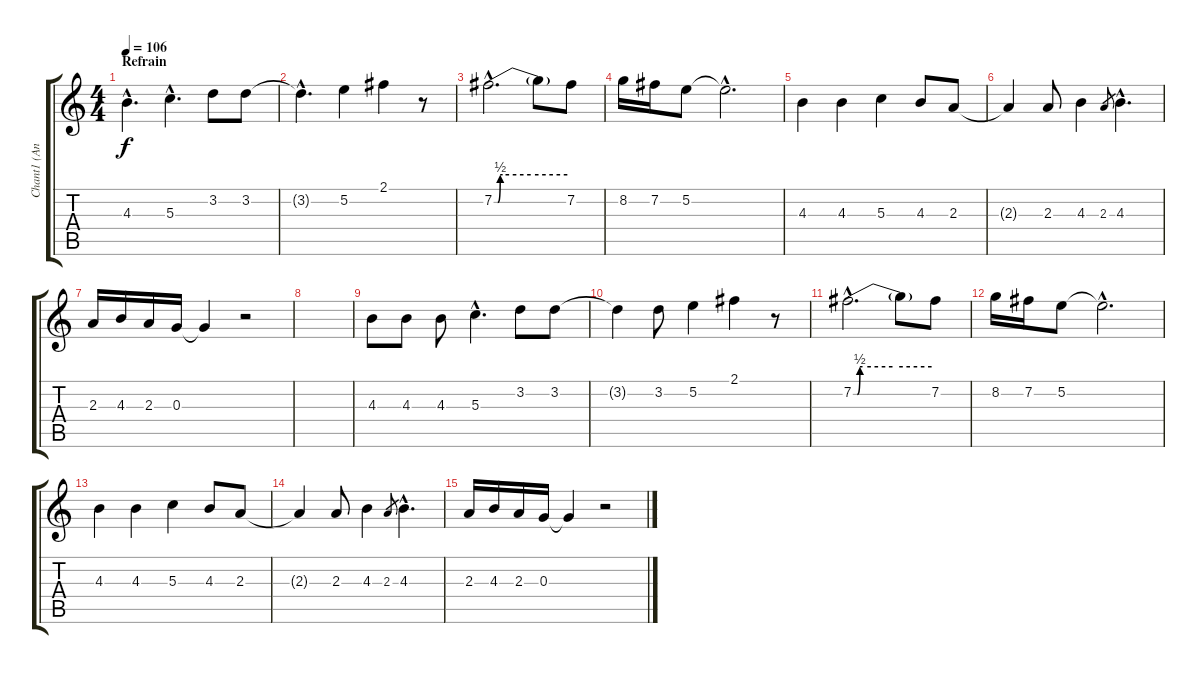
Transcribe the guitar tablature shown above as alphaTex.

\track ("Chant1 (Anthony)" "Chant1 (An") {instrument distortionguitar}
\staff {score tabs}
\tuning (E4 B3 G3 D3 A2 E2) {hide}
\ts (4 4)
\section ("" "Refrain")
\tempo 106
\clef g2
\ks c
4.3{hac}.4{d dy f} 5.3{hac}.4{d} 3.2.8 3.2.8 |
3.2{hac t}.4{d} 5.2.4 2.1.4 r.8 |
7.2{be (custom 0 0 3 0 5 2 7 2 30 2 60 2) hac}.2{d} 7.2{t}.8 7.2.8 |
8.2.16 7.2.16 5.2.8 5.2{hac t}.2{d} |
4.3.4 4.3.4 5.3.4 4.3.8 2.3.8 |
2.3{t}.4 2.3.8 4.3.4 2.3.8{gr} 4.3{hac}.4{d} |
2.3.16 4.3.16 2.3.16 0.3.16 0.3{t}.4 r.2 |
|
4.3.8 4.3.8 4.3.8 5.3{hac}.4{d} 3.2.8 3.2.8 |
3.2{t}.4 3.2.8 5.2.4 2.1.4 r.8 |
7.2{be (custom 0 0 3 0 5 2 7 2 30 2 60 2) hac}.2{d} 7.2{t}.8 7.2.8 |
8.2.16 7.2.16 5.2.8 5.2{hac t}.2{d} |
4.3.4 4.3.4 5.3.4 4.3.8 2.3.8 |
2.3{t}.4 2.3.8 4.3.4 2.3.8{gr} 4.3{hac}.4{d} |
2.3.16 4.3.16 2.3.16 0.3.16 0.3{t}.4 r.2
